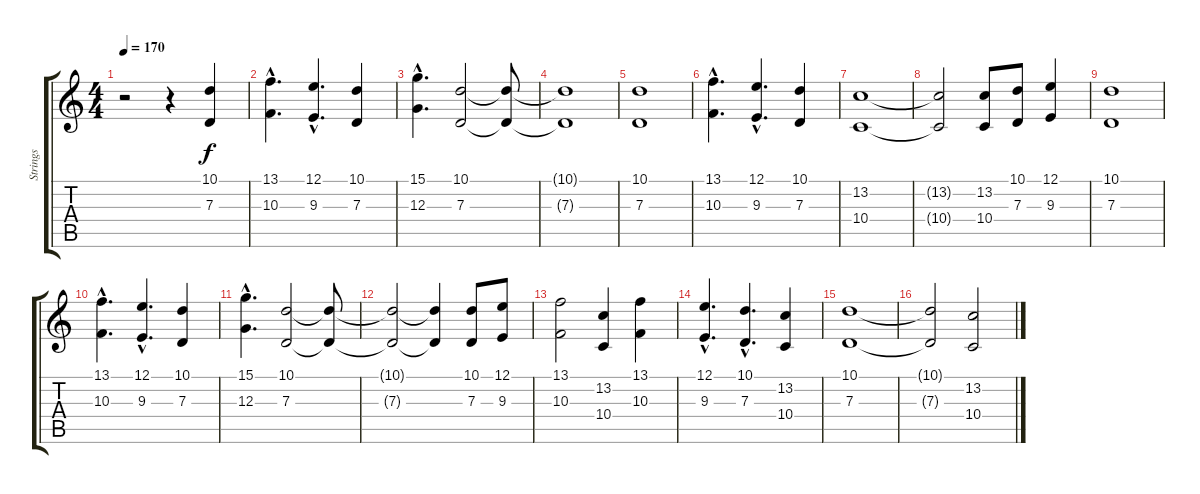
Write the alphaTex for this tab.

\track ("Strings" "Strings") {instrument stringensemble1}
\staff {score tabs}
\tuning (E4 B3 G3 D3 A2 E2) {hide}
\ts (4 4)
\tempo 170
\clef g2
\ks c
r.2{dy f instrument stringensemble1} r.4 (10.1 7.3).4 |
(13.1{hac} 10.3{hac}).4{d} (12.1{hac} 9.3{hac}).4{d} (10.1 7.3).4 |
(15.1{hac} 12.3{hac}).4{d} (10.1 7.3).2 (10.1{t} 7.3{t}).8 |
(10.1{t} 7.3{t}).1 |
(10.1 7.3).1 |
(13.1{hac} 10.3{hac}).4{d} (12.1{hac} 9.3{hac}).4{d} (10.1 7.3).4 |
(13.2 10.4).1 |
(13.2{t} 10.4{t}).2 (13.2 10.4).8 (10.1 7.3).8 (12.1 9.3).4 |
(10.1 7.3).1 |
(13.1{hac} 10.3{hac}).4{d} (12.1{hac} 9.3{hac}).4{d} (10.1 7.3).4 |
(15.1{hac} 12.3{hac}).4{d} (10.1 7.3).2 (10.1{t} 7.3{t}).8 |
(10.1{t} 7.3{t}).2 (10.1{t} 7.3{t}).4 (10.1 7.3).8 (12.1 9.3).8 |
(13.1 10.3).2 (13.2 10.4).4 (13.1 10.3).4 |
(12.1{hac} 9.3{hac}).4{d} (10.1{hac} 7.3{hac}).4{d} (13.2 10.4).4 |
(10.1 7.3).1 |
(10.1{t} 7.3{t}).2 (13.2 10.4).2
